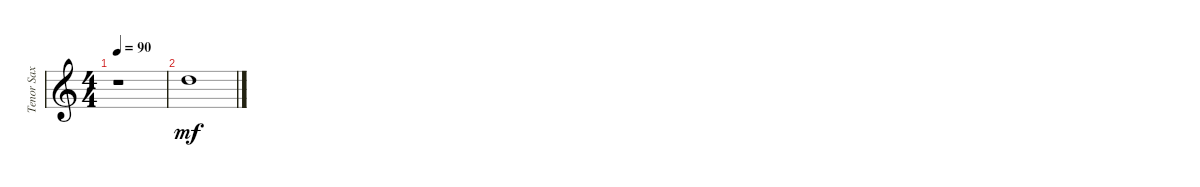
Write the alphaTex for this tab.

\track ("Tenor Sax 2" "Tenor Sax ") {instrument trombone}
\staff {score}
\tuning (E4 B3 G3 D3 A2 E2 B1) {hide}
\ts (4 4)
\tempo 90
\clef g2
\ks c
r.1{dy mf} |
10.1.1
